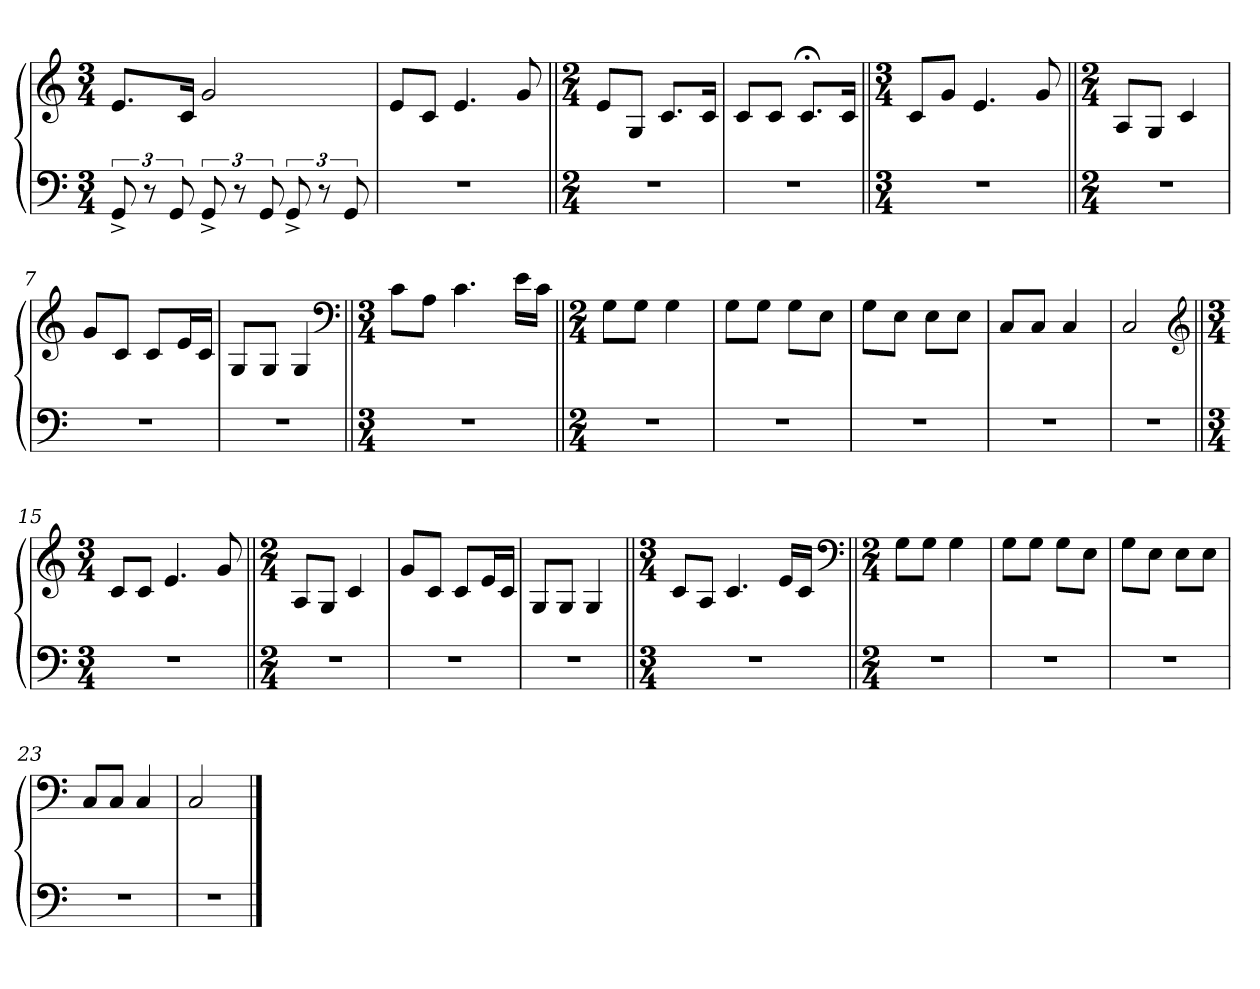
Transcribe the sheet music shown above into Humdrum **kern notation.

**kern	**kern
*part1	*part1
*staff2	*staff1
*clefF4	*clefG2
*k[]	*k[]
*M3/4	*M3/4
=1	=1
12GG^/	8.e/L
12r	.
12GG/	.
.	16c/Jk
12GG^/	2g/
12r	.
12GG/	.
12GG^/	.
12r	.
12GG/	.
=2	=2
2.r	8e/L
.	8c/J
.	4.e/
.	8g/
=3||	=3||
*M2/4	*M2/4
2r	8e/L
.	8G/J
.	8.c/L
.	16c/Jk
=4	=4
2r	8c/L
.	8c/J
.	8.c;</L
.	16c/Jk
=5||	=5||
*M3/4	*M3/4
2.r	8c/L
.	8g/J
.	4.e/
.	8g/
=6||	=6||
*M2/4	*M2/4
2r	8A/L
.	8G/J
.	4c/
=7	=7
2r	8g/L
.	8c/J
.	8c/L
.	16e/L
.	16c/JJ
=8	=8
2r	8G/L
.	8G/J
.	4G/
*	*clefF4
=9||	=9||
*M3/4	*M3/4
2.r	8c\L
.	8A\J
.	4.c\
.	16e\LL
.	16c\JJ
=10||	=10||
*M2/4	*M2/4
2r	8G\L
.	8G\J
.	4G\
=11	=11
2r	8G\L
.	8G\J
.	8G\L
.	8E\J
=12	=12
2r	8G\L
.	8E\J
.	8E\L
.	8E\J
=13	=13
2r	8C/L
.	8C/J
.	4C/
=14	=14
2r	2C/
*	*clefG2
=15||	=15||
*M3/4	*M3/4
2.r	8c/L
.	8c/J
.	4.e/
.	8g/
=16||	=16||
*M2/4	*M2/4
2r	8A/L
.	8G/J
.	4c/
=17	=17
2r	8g/L
.	8c/J
.	8c/L
.	16e/L
.	16c/JJ
=18	=18
2r	8G/L
.	8G/J
.	4G/
=19||	=19||
*M3/4	*M3/4
2.r	8c/L
.	8A/J
.	4.c/
.	16e/LL
.	16c/JJ
*	*clefF4
=20||	=20||
*M2/4	*M2/4
2r	8G\L
.	8G\J
.	4G\
=21	=21
2r	8G\L
.	8G\J
.	8G\L
.	8E\J
=22	=22
2r	8G\L
.	8E\J
.	8E\L
.	8E\J
=23	=23
2r	8C/L
.	8C/J
.	4C/
=24	=24
2r	2C/
==	==
*-	*-
